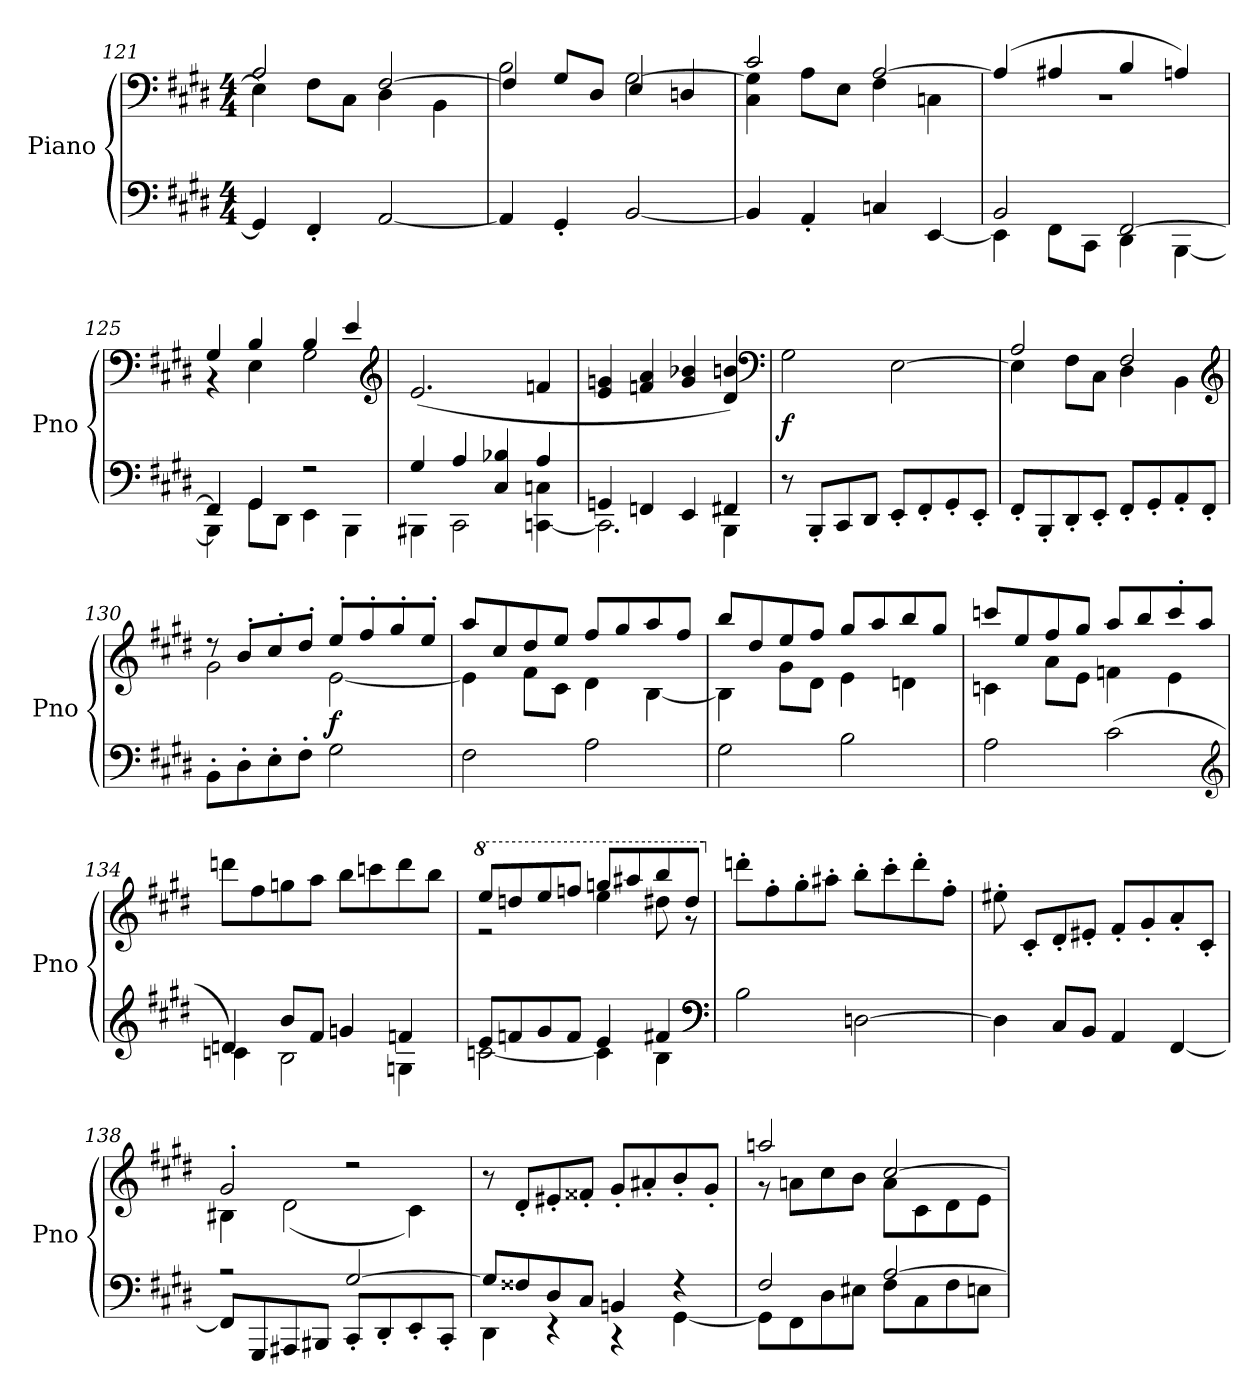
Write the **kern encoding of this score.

**kern	**kern	**dynam
*part1	*part1	*part1
*staff2	*staff1	*staff1/2
*I"Piano	*	*
*I'Pno	*	*
*clefF4	*clefF4	*
*k[f#c#g#d#]	*k[f#c#g#d#]	*
*E:	*E:	*
*M4/4	*M4/4	*
=121	=121	=121
*	*^	*
4GG#/]	2A/	4E\]	.
4FF#'/	.	8F#\L	.
.	.	8C#\J	.
[2AA/	[2F#/	4D#\	.
.	.	4BB\	.
=122	=122	=122	=122
4AA/]	2B\	4F#/]	.
4GG#'/	.	8G#/L	.
.	.	8D#/J	.
[2BB/	[2G#\	4E/	.
.	.	4Dn/	.
=123	=123	=123	=123
4BB/]	2c#/	4C#\ 4G#]\	.
4AA'/	.	8A\L	.
.	.	8E\J	.
4Cn/	[2A/	4F#\	.
[4EE/	.	4Cn\	.
=124	=124	=124	=124
*^	*	*	*
2BB/	4EE\]	(4A/]	1r	.
.	8FF#\L	4A#X/	.	.
.	8CC#\J	.	.	.
[2FF#/	4DD#\	4B/	.	.
.	[4BBB\	4An/)	.	.
=125	=125	=125	=125	=125
4FF#/]	4BBB\]	4G#/	4r	.
4GG#/	8GG#\L	4B/	4E\	.
.	8DD#\J	.	.	.
2r	4EE\	4B/	2G#\	.
.	4BBB\	4e/	.	.
*	*	*v	*v	*
*	*	*clefG2	*
=126	=126	=126	=126
4G#/	4BBB#X\	(2.e/	.
4A/	2CC#\	.	.
4C#/ 4B-X/	.	.	.
4A/	[4CCn\ 4Cn\	4fn/	.
=127	=127	=127	=127
4GGn/	2.CC\]	4e/ 4gn/	.
4FFn/	.	4fn/ 4a/	.
4EE/	.	4g/ 4b-X/	.
4FF#X/	4BBB\	4d#/ 4bn/)	.
*v	*v	*	*
*	*clefF4	*
=128	=128	=128
8r	2G#\	f
8BBB'/L	.	.
8CC#/	.	.
8DD#/J	.	.
8EE'/L	[2E\	.
8FF#'/	.	.
8GG#'/	.	.
8EE'/J	.	.
=129	=129	=129
*	*^	*
8FF#'/L	2A/	4E\]	.
8BBB'/	.	.	.
8DD#'/	.	8F#\L	.
8EE'/J	.	8C#\J	.
8FF#'/L	2F#/	4D#\	.
8GG#'/	.	.	.
8AA'/	.	4BB\	.
8FF#'/J	.	.	.
*	*clefG2	*	*
=130	=130	=130	=130
8BB'\L	8r	2g#\	.
8D#'\	8b'/L	.	.
8E'\	8cc#'/	.	.
8F#'\J	8dd#'/J	.	.
2G#\	8ee'/L	[2e\	f
.	8ff#'/	.	.
.	8gg#'/	.	.
.	8ee'/J	.	.
=131	=131	=131	=131
2F#\	8aa/L	4e\]	.
.	8cc#/	.	.
.	8dd#/	8f#\L	.
.	8ee/J	8c#\J	.
2A\	8ff#/L	4d#\	.
.	8gg#/	.	.
.	8aa/	[4B\	.
.	8ff#/J	.	.
=132	=132	=132	=132
2G#\	8bb/L	4B\]	.
.	8dd#/	.	.
.	8ee/	8g#\L	.
.	8ff#/J	8d#\J	.
2B\	8gg#/L	4e\	.
.	8aa/	.	.
.	8bb/	4dn\	.
.	8gg#/J	.	.
=133	=133	=133	=133
2A\	8cccn/L	4cn\	.
.	8ee/	.	.
.	8ff#/	8a\L	.
.	8gg#/J	8e\J	.
(2c#\	8aa/L	4fn\	.
.	8bb/	.	.
.	8ccc'/	4e\	.
.	8aa/J	.	.
*	*v	*v	*
*clefG2	*	*
=134	=134	=134
*^	*	*
4dn/)	4cn\	8dddn\L	.
.	.	8ff#\	.
8b/L	2B\	8ggn\	.
8f#/J	.	8aa\J	.
4gn/	.	8bb\L	.
.	.	8cccn\	.
4fn/	4Gn\	8ddd\	.
.	.	8bb\J	.
=135	=135	=135	=135
*	*	*8va	*
*	*	*^	*
8e/L	[2cn\	8eee/L	2r	.
8fn/	.	8dddn/	.	.
8g#/	.	8eee/	.	.
8f/J	.	8fffn/J	.	.
4e/	4c\]	8gggn/L	4eee\	.
.	.	8aaa#X/	.	.
4f#X/	4B\	8bbb/	8ddd#X\	.
.	.	8ddd#/J	8r	.
*v	*v	*	*	*
*	*v	*v	*
*clefF4	*	*
=136	=136	=136
*	*X8va	*
2B\	8dddn'\L	.
.	8ff#'\	.
.	8gg#'\	.
.	8aa#X'\J	.
[2Dn\	8bb'\L	.
.	8ccc#'\	.
.	8ddd'\	.
.	8ff#'\J	.
=137	=137	=137
4D\]	8ee#X'\	.
.	8c#'/L	.
8C#/L	8d#'/	.
8BB/J	8e#X'/J	.
4AA/	8f#'/L	.
.	8g#'/	.
[4FF#/	8a'/	.
.	8c#'/J	.
=138	=138	=138
*^	*^	*
2r	8FF#/L]	2g#'/	4B#X\	.
.	8GGG#/	.	.	.
.	8AAA#X/	.	(2d#\	.
.	8BBB#X/J	.	.	.
[2G#/	8CC#'/L	2r	.	.
.	8DD#'/	.	.	.
.	8EE'/	.	4c#\)	.
.	8CC#'/J	.	.	.
*	*	*v	*v	*
=139	=139	=139	=139
8G#/L]	4DD#\	8r	.
8F##X/	.	8d#'/L	.
8D#/	4r	8e#X'/	.
8C#/J	.	8f##X'/J	.
4BBn/	4r	8g#'/L	.
.	.	8a#X'/	.
4r	[4GG#\	8b'/	.
.	.	8g#'/J	.
=140	=140	=140	=140
*	*	*^	*
2F#/	8GG#\L]	2aan/	8r	.
.	8FF#\	.	8an\L	.
.	8D#\	.	8cc#\	.
.	8E#X\J	.	8b\J	.
[2A/	8F#\L	[2cc#/	8a\L	.
.	8C#\	.	8c#\	.
.	8F#\	.	8d#\	.
.	8En\J	.	8e\J	.
*v	*v	*	*	*
*	*v	*v	*
=	=	=
*-	*-	*-
